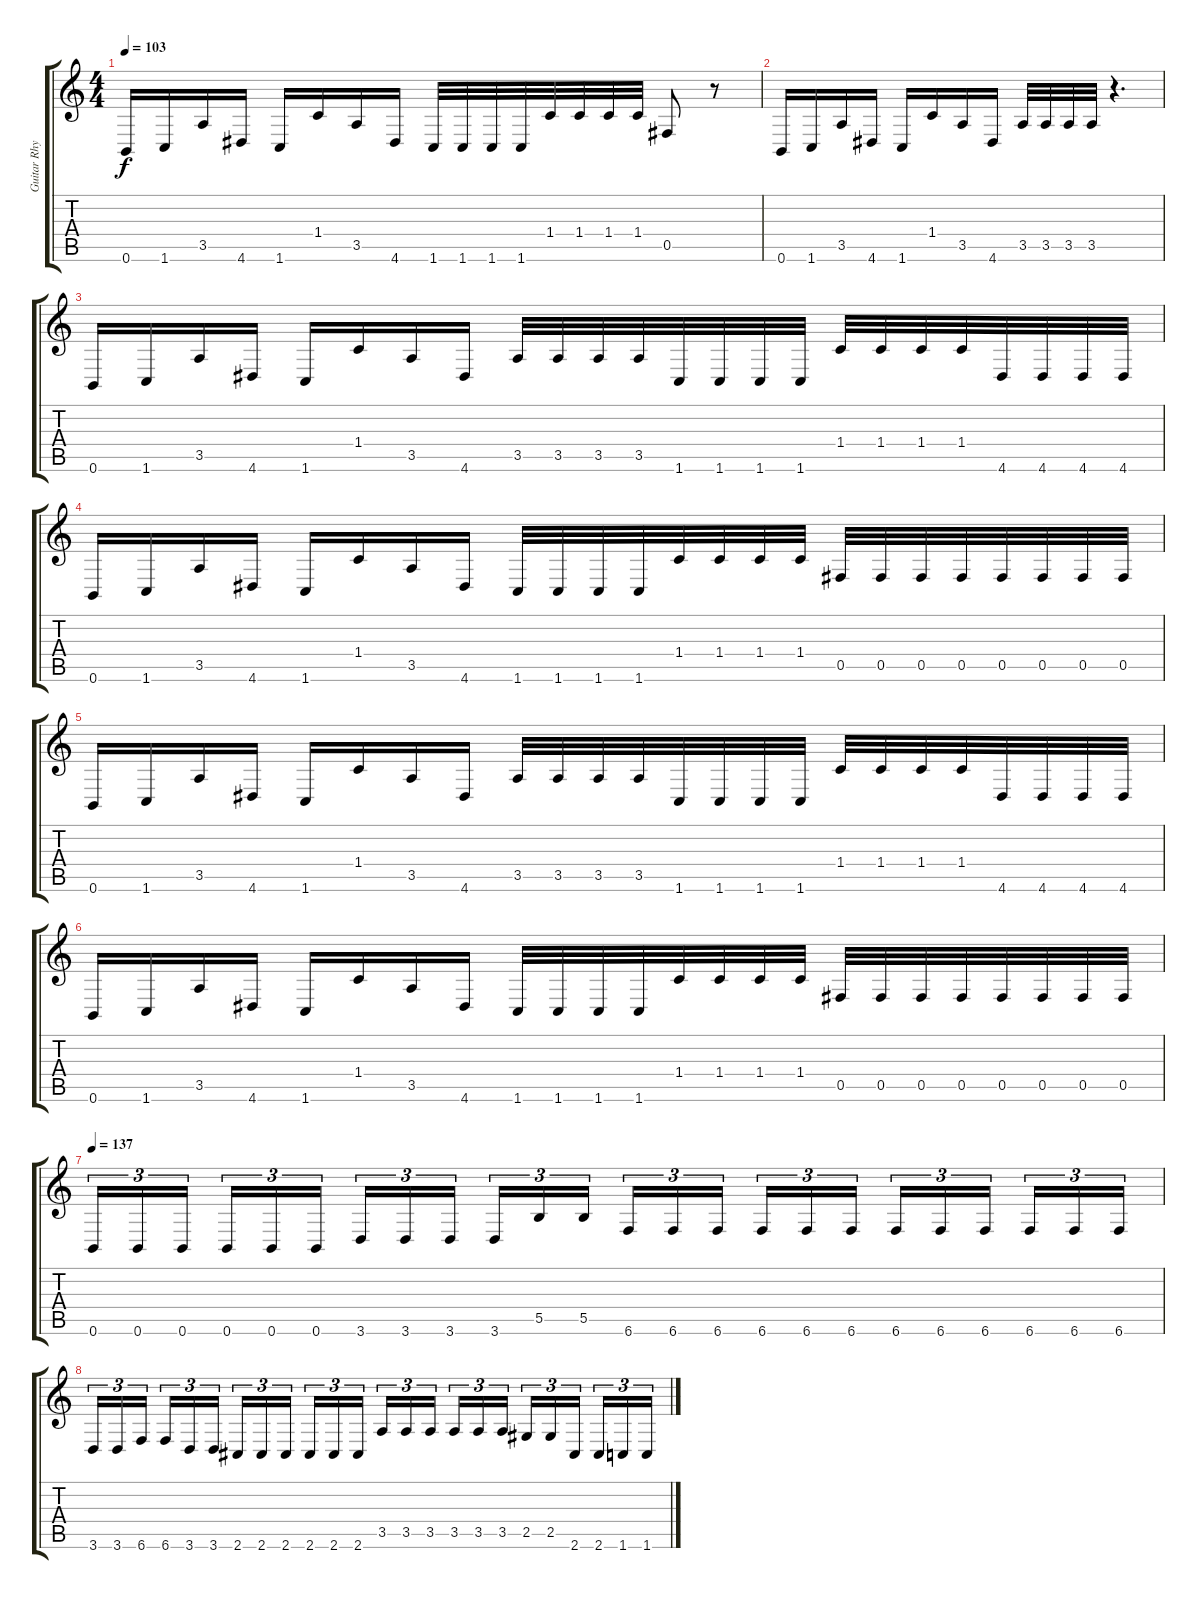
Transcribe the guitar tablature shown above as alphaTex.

\track ("Guitar Rhythm" "Guitar Rhy") {instrument distortionguitar}
\staff {score tabs}
\tuning (Db4 Ab3 E3 B2 Gb2 B1) {hide}
\ts (4 4)
\tempo 103
\clef g2
\ks c
0.6.16{dy f} 1.6.16 3.5.16 4.6.16 1.6.16 1.4.16 3.5.16 4.6.16 1.6.32 1.6.32 1.6.32 1.6.32 1.4.32 1.4.32 1.4.32 1.4.32 0.5.8 r.8 |
0.6.16 1.6.16 3.5.16 4.6.16 1.6.16 1.4.16 3.5.16 4.6.16 3.5.32 3.5.32 3.5.32 3.5.32 r.4{d} |
0.6.16 1.6.16 3.5.16 4.6.16 1.6.16 1.4.16 3.5.16 4.6.16 3.5.32 3.5.32 3.5.32 3.5.32 1.6.32 1.6.32 1.6.32 1.6.32 1.4.32 1.4.32 1.4.32 1.4.32 4.6.32 4.6.32 4.6.32 4.6.32 |
0.6.16 1.6.16 3.5.16 4.6.16 1.6.16 1.4.16 3.5.16 4.6.16 1.6.32 1.6.32 1.6.32 1.6.32 1.4.32 1.4.32 1.4.32 1.4.32 0.5.32 0.5.32 0.5.32 0.5.32 0.5.32 0.5.32 0.5.32 0.5.32 |
0.6.16 1.6.16 3.5.16 4.6.16 1.6.16 1.4.16 3.5.16 4.6.16 3.5.32 3.5.32 3.5.32 3.5.32 1.6.32 1.6.32 1.6.32 1.6.32 1.4.32 1.4.32 1.4.32 1.4.32 4.6.32 4.6.32 4.6.32 4.6.32 |
0.6.16 1.6.16 3.5.16 4.6.16 1.6.16 1.4.16 3.5.16 4.6.16 1.6.32 1.6.32 1.6.32 1.6.32 1.4.32 1.4.32 1.4.32 1.4.32 0.5.32 0.5.32 0.5.32 0.5.32 0.5.32 0.5.32 0.5.32 0.5.32 |
\tempo 137
0.6.16{tu (3 2)} 0.6.16{tu (3 2)} 0.6.16{tu (3 2) beam splitsecondary} 0.6.16{tu (3 2)} 0.6.16{tu (3 2)} 0.6.16{tu (3 2)} 3.6.16{tu (3 2)} 3.6.16{tu (3 2)} 3.6.16{tu (3 2) beam splitsecondary} 3.6.16{tu (3 2)} 5.5.16{tu (3 2)} 5.5.16{tu (3 2)} 6.6.16{tu (3 2)} 6.6.16{tu (3 2)} 6.6.16{tu (3 2) beam splitsecondary} 6.6.16{tu (3 2)} 6.6.16{tu (3 2)} 6.6.16{tu (3 2)} 6.6.16{tu (3 2)} 6.6.16{tu (3 2)} 6.6.16{tu (3 2) beam splitsecondary} 6.6.16{tu (3 2)} 6.6.16{tu (3 2)} 6.6.16{tu (3 2)} |
3.6.16{tu (3 2)} 3.6.16{tu (3 2)} 6.6.16{tu (3 2) beam splitsecondary} 6.6.16{tu (3 2)} 3.6.16{tu (3 2)} 3.6.16{tu (3 2)} 2.6.16{tu (3 2)} 2.6.16{tu (3 2)} 2.6.16{tu (3 2) beam splitsecondary} 2.6.16{tu (3 2)} 2.6.16{tu (3 2)} 2.6.16{tu (3 2)} 3.5.16{tu (3 2)} 3.5.16{tu (3 2)} 3.5.16{tu (3 2) beam splitsecondary} 3.5.16{tu (3 2)} 3.5.16{tu (3 2)} 3.5.16{tu (3 2)} 2.5.16{tu (3 2)} 2.5.16{tu (3 2)} 2.6.16{tu (3 2) beam splitsecondary} 2.6.16{tu (3 2)} 1.6.16{tu (3 2)} 1.6.16{tu (3 2)}
